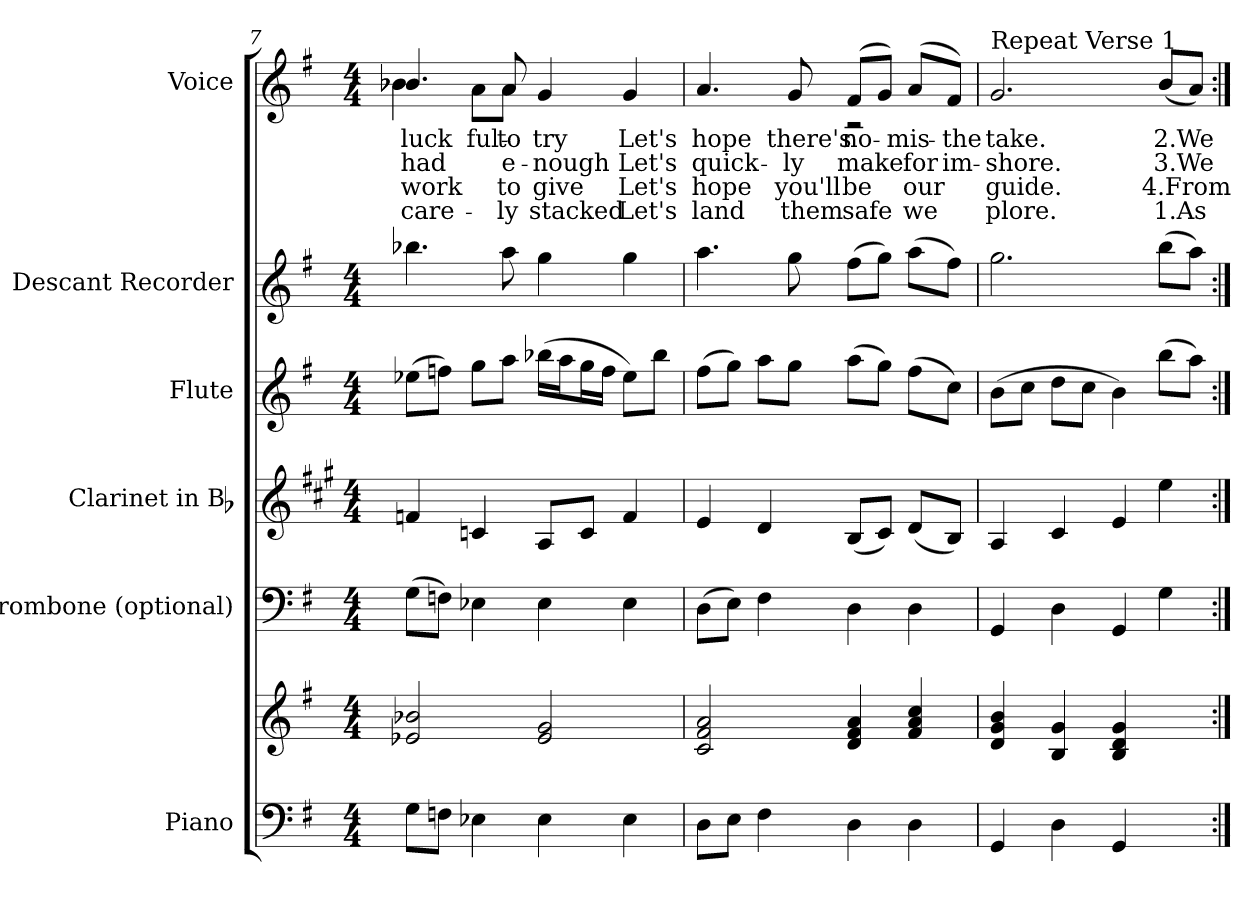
**kern	**kern	**kern	**kern	**kern	**kern	**kern	**text	**text	**text	**text
*part6	*part6	*part5	*part4	*part3	*part2	*part1	*part1	*part1	*part1	*part1
*staff7	*staff6	*staff5	*staff4	*staff3	*staff2	*staff1	*staff1	*staff1	*staff1	*staff1
*I"Piano	*	*I"Trombone (optional)	*I"Clarinet in Bb	*I"Flute	*I"Descant Recorder	*I"Voice	*	*	*	*
*I'Pno.	*	*I'Tbn.	*I'Cl.	*I'Fl.	*I'D. Rec.	*I'Voice	*	*	*	*
*clefF4	*clefG2	*clefF4	*clefG2	*clefG2	*clefG2	*clefG2	*	*	*	*
*	*	*	*ITrd1c2	*	*ITrd-7c-12	*	*	*	*	*
*k[f#]	*k[f#]	*k[f#]	*k[f#]	*k[f#]	*k[f#]	*k[f#]	*	*	*	*
*G:	*G:	*G:	*G:	*G:	*G:	*G:	*	*	*	*
*M4/4	*M4/4	*M4/4	*M4/4	*M4/4	*M4/4	*M4/4	*	*	*	*
=7	=7	=7	=7	=7	=7	=7	=7	=7	=7	=7
!	!	!	!	!	!	!	!LO:LY:b:color=#000000	!LO:LY:b:color=#000000	!LO:LY:b:color=#000000	!LO:LY:b:color=#000000
*	*	*	*	*	*	*^	*	*	*	*
8Gi\L	2e-Xi/ 2b-Xi	(8Gi\L	4e-Xi/	(8ee-Xi\L	4.bbb-Xi\	4.b-Xi/	4b-i\	luck	had	work	care-
8Fni\J	.	8Fni\J)	.	8ffni\J)	.	.	.	.	.	.	.
!	!	!	!	!	!	!	!	!LO:LY:b:color=#000000	!	!	!
4E-Xi\	.	4E-Xi\	4B-Xi/	8ggi\L	.	.	8ai\L	-ful-	.	.	.
!	!	!	!	!	!	!	!	!LO:LY:b:color=#000000	!LO:LY:b:color=#000000	!LO:LY:b:color=#000000	!LO:LY:b:color=#000000
.	.	.	.	8aai\J	8aaai\	8ai/	8ai\J	to	e-	-to	ly
!	!	!	!	!	!	!	!	!LO:LY:b:color=#000000	!LO:LY:b:color=#000000	!LO:LY:b:color=#000000	!LO:LY:b:color=#000000
4E-i\	2e-i/ 2gi	4E-i\	8Gi/L	(16bb-Xi\LL	4gggi\	4gi/	2ryy	try	-nough	give	stacked
.	.	.	.	16aai\J	.	.	.	.	.	.	.
.	.	.	8B-i/J	16ggi\L	.	.	.	.	.	.	.
.	.	.	.	16ffi\JJ	.	.	.	.	.	.	.
!	!	!	!	!	!	!	!	!LO:LY:b:color=#000000	!LO:LY:b:color=#000000	!LO:LY:b:color=#000000	!LO:LY:b:color=#000000
4E-i\	.	4E-i\	4e-i/	8ee-i\L)	4gggi\	4gi/	.	Let's	Let's	Let's	Let's
.	.	.	.	8bb-i\J	.	.	.	.	.	.	.
=8	=8	=8	=8	=8	=8	=8	=8	=8	=8	=8	=8
!	!	!	!	!	!	!	!	!LO:LY:b:color=#000000	!LO:LY:b:color=#000000	!LO:LY:b:color=#000000	!LO:LY:b:color=#000000
8Di\L	2ci/ 2f#i 2ai	(8Di\L	4di/	(8ff#i\L	4.aaai\	4.ai/	2ryy	hope	quick-	hope	land
8Ei\J	.	8Ei\J)	.	8ggi\J)	.	.	.	.	.	.	.
4F#i\	.	4F#i\	4ci/	8aai\L	.	.	.	.	.	.	.
!	!	!	!	!	!	!	!	!LO:LY:b:color=#000000	!LO:LY:b:color=#000000	!LO:LY:b:color=#000000	!LO:LY:b:color=#000000
.	.	.	.	8ggi\J	8gggi\	8gi/	.	there's	-ly	you'll	them
!	!	!	!	!	!	!	!	!LO:LY:b:color=#000000	!LO:LY:b:color=#000000	!LO:LY:b:color=#000000	!LO:LY:b:color=#000000
4Di\	4di/ 4f#i 4ai	4Di\	(8Ai/L	(8aai\L	(8fff#i\L	(8f#i/L	2r	no-	make	be	safe
.	.	.	8Bi/J)	8ggi\J)	8gggi\J)	8gi/J)	.	.	.	.	.
!	!	!	!	!	!	!	!	!LO:LY:b:color=#000000	!LO:LY:b:color=#000000	!LO:LY:b:color=#000000	!LO:LY:b:color=#000000
4Di\	4f#i/ 4ai 4cci	4Di\	(8ci/L	(8ff#i\L	(8aaai\L	(8ai/L	.	-mis-	for	our	we
!	!	!	!	!	!	!	!	!LO:LY:b:color=#000000	!LO:LY:b:color=#000000	!	!
.	.	.	8Ai/J)	8cci\J)	8fff#i\J)	8f#i/J)	.	the	im-	.	.
*	*	*	*	*	*	*v	*v	*	*	*	*
=9	=9	=9	=9	=9	=9	=9	=9	=9	=9	=9
!	!	!	!	!	!	!LO:TX:a:t=Repeat Verse 1	!	!	!	!
!	!	!	!	!	!	!	!LO:LY:b:color=#000000	!LO:LY:b:color=#000000	!LO:LY:b:color=#000000	!LO:LY:b:color=#000000
4GGi/	4di/ 4gi 4bi	4GGi/	4Gi/	(8bi\L	2.gggi\	2.gi/	-take.	shore.	-guide.	plore.
.	.	.	.	8cci\J	.	.	.	.	.	.
4Di\	4Bi/ 4gi	4Di\	4Bi/	8ddi\L	.	.	.	.	.	.
.	.	.	.	8cci\J	.	.	.	.	.	.
4GGi/	4Bi/ 4di 4gi	4GGi/	4di/	4bi\)	.	.	.	.	.	.
!	!	!	!	!	!	!	!LO:LY:b:color=#000000	!LO:LY:b:color=#000000	!LO:LY:b:color=#000000	!LO:LY:b:color=#000000
4ryy	4ryy	4Gi\	4ddi\	(8bbi\L	(8bbbi\L	(8bi/L	2.We	3.We	4.From	1.As
.	.	.	.	8aai\J)	8aaai\J)	8ai/J)	.	.	.	.
=:|!	=:|!	=:|!	=:|!	=:|!	=:|!	=:|!	=:|!	=:|!	=:|!	=:|!
*-	*-	*-	*-	*-	*-	*-	*-	*-	*-	*-
